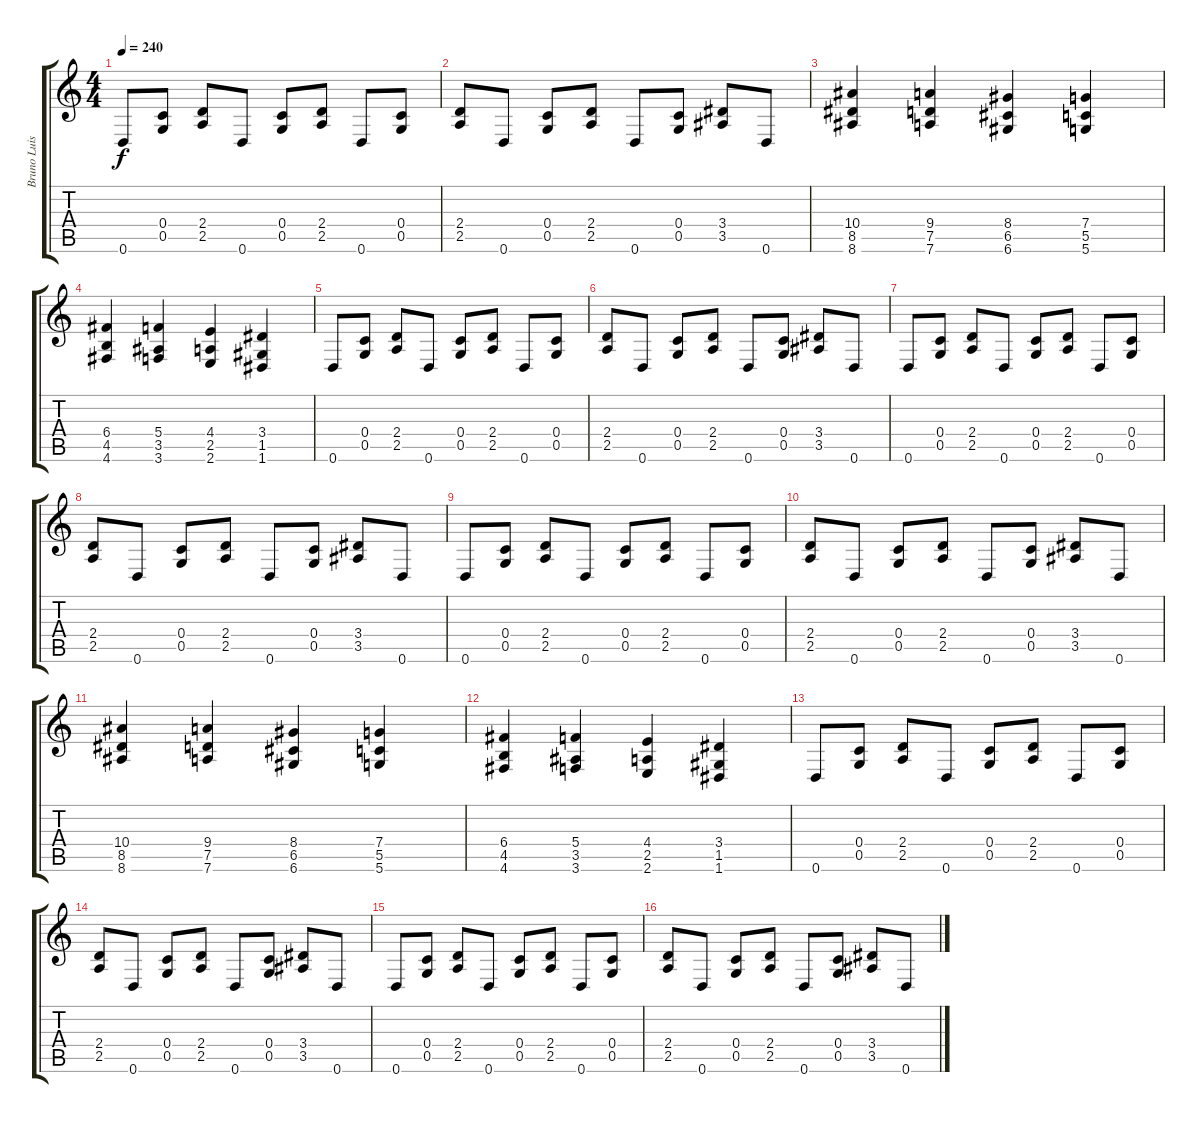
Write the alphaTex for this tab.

\track ("Bruno Luis" "Bruno Luis") {instrument distortionguitar}
\staff {score tabs}
\tuning (D4 A3 F3 C3 G2 D2) {hide}
\ts (4 4)
\tempo 240
\clef g2
\ks c
0.6.8{dy f} (0.4 0.5).8 (2.4 2.5).8 0.6.8 (0.4 0.5).8 (2.4 2.5).8 0.6.8 (0.4 0.5).8 |
(2.4 2.5).8 0.6.8 (0.4 0.5).8 (2.4 2.5).8 0.6.8 (0.4 0.5).8 (3.4 3.5).8 0.6.8 |
(10.4 8.5 8.6).4 (9.4 7.5 7.6).4 (8.4 6.5 6.6).4 (7.4 5.5 5.6).4 |
(6.4 4.5 4.6).4 (5.4 3.5 3.6).4 (4.4 2.5 2.6).4 (3.4 1.5 1.6).4 |
0.6.8 (0.4 0.5).8 (2.4 2.5).8 0.6.8 (0.4 0.5).8 (2.4 2.5).8 0.6.8 (0.4 0.5).8 |
(2.4 2.5).8 0.6.8 (0.4 0.5).8 (2.4 2.5).8 0.6.8 (0.4 0.5).8 (3.4 3.5).8 0.6.8 |
0.6.8 (0.4 0.5).8 (2.4 2.5).8 0.6.8 (0.4 0.5).8 (2.4 2.5).8 0.6.8 (0.4 0.5).8 |
(2.4 2.5).8 0.6.8 (0.4 0.5).8 (2.4 2.5).8 0.6.8 (0.4 0.5).8 (3.4 3.5).8 0.6.8 |
0.6.8 (0.4 0.5).8 (2.4 2.5).8 0.6.8 (0.4 0.5).8 (2.4 2.5).8 0.6.8 (0.4 0.5).8 |
(2.4 2.5).8 0.6.8 (0.4 0.5).8 (2.4 2.5).8 0.6.8 (0.4 0.5).8 (3.4 3.5).8 0.6.8 |
(10.4 8.5 8.6).4 (9.4 7.5 7.6).4 (8.4 6.5 6.6).4 (7.4 5.5 5.6).4 |
(6.4 4.5 4.6).4 (5.4 3.5 3.6).4 (4.4 2.5 2.6).4 (3.4 1.5 1.6).4 |
0.6.8 (0.4 0.5).8 (2.4 2.5).8 0.6.8 (0.4 0.5).8 (2.4 2.5).8 0.6.8 (0.4 0.5).8 |
(2.4 2.5).8 0.6.8 (0.4 0.5).8 (2.4 2.5).8 0.6.8 (0.4 0.5).8 (3.4 3.5).8 0.6.8 |
0.6.8 (0.4 0.5).8 (2.4 2.5).8 0.6.8 (0.4 0.5).8 (2.4 2.5).8 0.6.8 (0.4 0.5).8 |
(2.4 2.5).8 0.6.8 (0.4 0.5).8 (2.4 2.5).8 0.6.8 (0.4 0.5).8 (3.4 3.5).8 0.6.8
